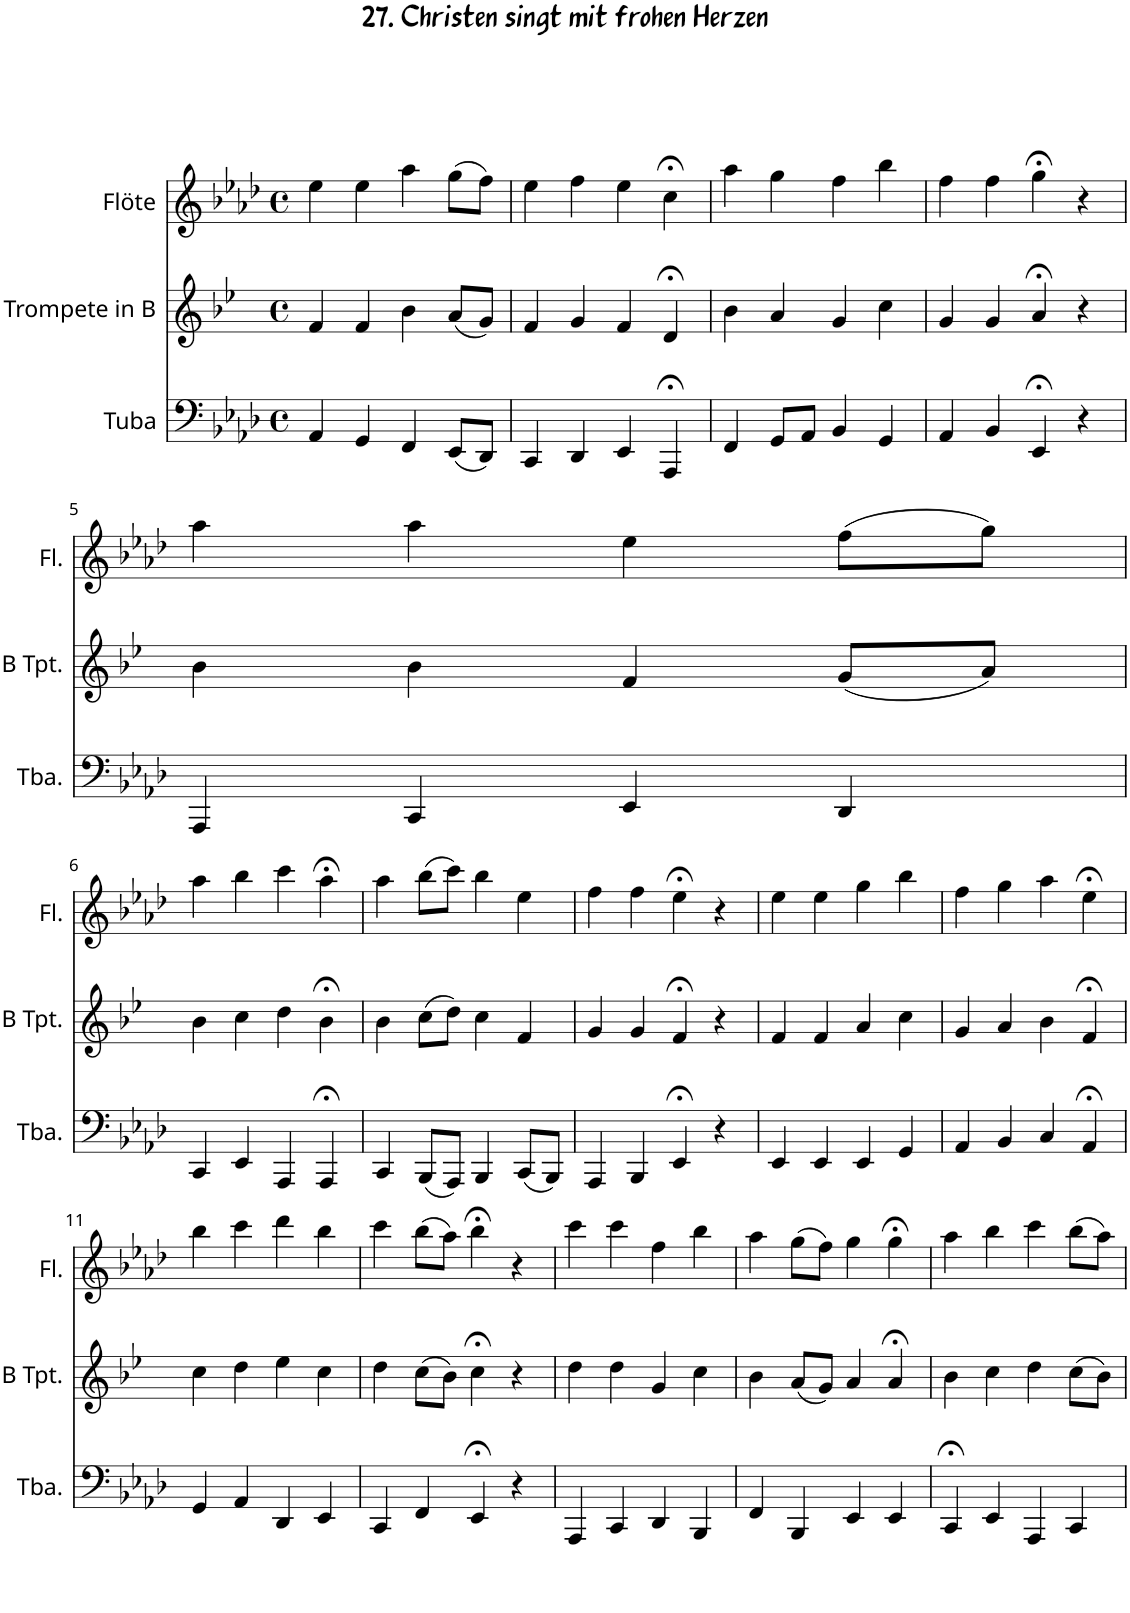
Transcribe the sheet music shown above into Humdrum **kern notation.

**kern	**kern	**kern
*part3	*part2	*part1
*staff3	*staff2	*staff1
*I"Tuba	*I"Trompete in B	*I"Flöte
*I'Tba.	*	*I'Fl.
*clefF4	*clefG2	*clefG2
*	*Trd1c2	*
*k[b-e-a-d-]	*k[b-e-]	*k[b-e-a-d-]
*M4/4	*M4/4	*M4/4
*met(c)	*met(c)	*met(c)
=1	=1	=1
4AA-/	4f/	4ee-\
4GG/	4f/	4ee-\
4FF/	4b-\	4aa-\
(8EE-/L	(8a/L	(8gg\L
8DD-/J)	8g/J)	8ff\J)
=2	=2	=2
4CC/	4f/	4ee-\
4DD-/	4g/	4ff\
4EE-/	4f/	4ee-\
4AAA-;</	4d;</	4cc;<\
=3	=3	=3
4FF/	4b-\	4aa-\
8GG/L	4a/	4gg\
8AA-/J	.	.
4BB-/	4g/	4ff\
4GG/	4cc\	4bb-\
=4	=4	=4
4AA-/	4g/	4ff\
4BB-/	4g/	4ff\
4EE-;</	4a;</	4gg;<\
4r	4r	4r
!!LO:LB:g=z
=5	=5	=5
4AAA-/	4b-\	4aa-\
4CC/	4b-\	4aa-\
4EE-/	4f/	4ee-\
4DD-/	(8g/L	(8ff\L
.	8a/J)	8gg\J)
!!LO:LB:g=z
=6	=6	=6
4CC/	4b-\	4aa-\
4EE-/	4cc\	4bb-\
4AAA-/	4dd\	4ccc\
4AAA-;</	4b-;<\	4aa-;<\
=7	=7	=7
4CC/	4b-\	4aa-\
(8BBB-/L	(8cc\L	(8bb-\L
8AAA-/J)	8dd\J)	8ccc\J)
4BBB-/	4cc\	4bb-\
(8CC/L	4f/	4ee-\
8BBB-/J)	.	.
=8	=8	=8
4AAA-/	4g/	4ff\
4BBB-/	4g/	4ff\
4EE-;</	4f;</	4ee-;<\
4r	4r	4r
=9	=9	=9
4EE-/	4f/	4ee-\
4EE-/	4f/	4ee-\
4EE-/	4a/	4gg\
4GG/	4cc\	4bb-\
=10	=10	=10
4AA-/	4g/	4ff\
4BB-/	4a/	4gg\
4C/	4b-\	4aa-\
4AA-;</	4f;</	4ee-;<\
!!LO:LB:g=z
=11	=11	=11
4GG/	4cc\	4bb-\
4AA-/	4dd\	4ccc\
4DD-/	4ee-\	4ddd-\
4EE-/	4cc\	4bb-\
=12	=12	=12
4CC/	4dd\	4ccc\
4FF/	(8cc\L	(8bb-\L
.	8b-\J)	8aa-\J)
4EE-;</	4cc;<\	4bb-;<\
4r	4r	4r
=13	=13	=13
4AAA-/	4dd\	4ccc\
4CC/	4dd\	4ccc\
4DD-/	4g/	4ff\
4BBB-/	4cc\	4bb-\
=14	=14	=14
4FF/	4b-\	4aa-\
4BBB-/	(8a/L	(8gg\L
.	8g/J)	8ff\J)
4EE-/	4a/	4gg\
4EE-/	4a;</	4gg;<\
=15	=15	=15
4CC;</	4b-\	4aa-\
4EE-/	4cc\	4bb-\
4AAA-/	4dd\	4ccc\
4CC/	(8cc\L	(8bb-\L
.	8b-\J)	8aa-\J)
=	=	=
*-	*-	*-
